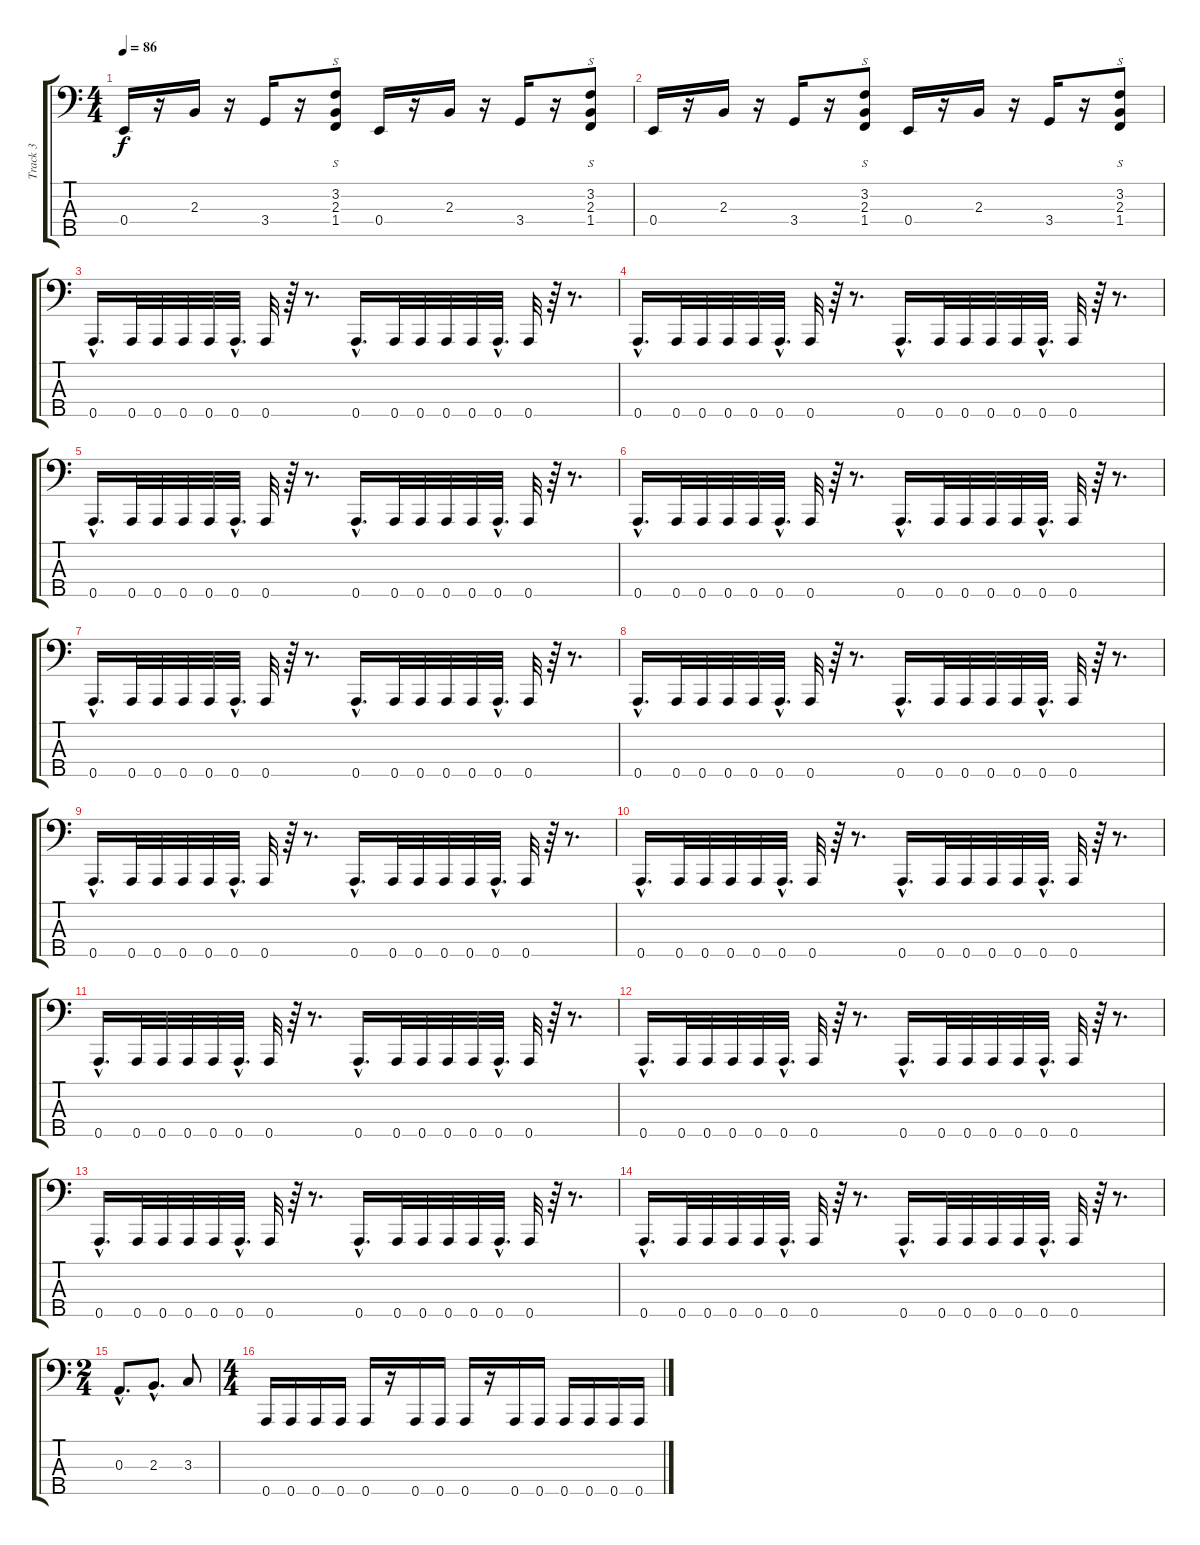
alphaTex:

\track ("Track 3" "Track 3") {instrument electricbassfinger}
\staff {score tabs}
\tuning (G2 D2 A1 E1 A0) {hide}
\ts (4 4)
\tempo 86
\clef f4
\ks c
0.4.16{dy f instrument electricbassfinger} r.16 2.3.16 r.16 3.4.16 r.16 (3.2 2.3 1.4).8{s instrument slapbass1} 0.4.16{instrument electricbassfinger} r.16 2.3.16 r.16 3.4.16 r.16 (3.2 2.3 1.4).8{s instrument slapbass1} |
0.4.16{instrument electricbassfinger} r.16 2.3.16 r.16 3.4.16 r.16 (3.2 2.3 1.4).8{s instrument slapbass1} 0.4.16{instrument electricbassfinger} r.16 2.3.16 r.16 3.4.16 r.16 (3.2 2.3 1.4).8{s instrument slapbass1} |
0.5{hac}.16{d instrument electricbasspick} 0.5.32 0.5.32 0.5.32 0.5.32 0.5{hac}.32{d} 0.5.32 r.64 r.8{d} 0.5{hac}.16{d} 0.5.32 0.5.32 0.5.32 0.5.32 0.5{hac}.32{d} 0.5.32 r.64 r.8{d} |
0.5{hac}.16{d} 0.5.32 0.5.32 0.5.32 0.5.32 0.5{hac}.32{d} 0.5.32 r.64 r.8{d} 0.5{hac}.16{d} 0.5.32 0.5.32 0.5.32 0.5.32 0.5{hac}.32{d} 0.5.32 r.64 r.8{d} |
0.5{hac}.16{d} 0.5.32 0.5.32 0.5.32 0.5.32 0.5{hac}.32{d} 0.5.32 r.64 r.8{d} 0.5{hac}.16{d} 0.5.32 0.5.32 0.5.32 0.5.32 0.5{hac}.32{d} 0.5.32 r.64 r.8{d} |
0.5{hac}.16{d} 0.5.32 0.5.32 0.5.32 0.5.32 0.5{hac}.32{d} 0.5.32 r.64 r.8{d} 0.5{hac}.16{d} 0.5.32 0.5.32 0.5.32 0.5.32 0.5{hac}.32{d} 0.5.32 r.64 r.8{d} |
0.5{hac}.16{d} 0.5.32 0.5.32 0.5.32 0.5.32 0.5{hac}.32{d} 0.5.32 r.64 r.8{d} 0.5{hac}.16{d} 0.5.32 0.5.32 0.5.32 0.5.32 0.5{hac}.32{d} 0.5.32 r.64 r.8{d} |
0.5{hac}.16{d} 0.5.32 0.5.32 0.5.32 0.5.32 0.5{hac}.32{d} 0.5.32 r.64 r.8{d} 0.5{hac}.16{d} 0.5.32 0.5.32 0.5.32 0.5.32 0.5{hac}.32{d} 0.5.32 r.64 r.8{d} |
0.5{hac}.16{d} 0.5.32 0.5.32 0.5.32 0.5.32 0.5{hac}.32{d} 0.5.32 r.64 r.8{d} 0.5{hac}.16{d} 0.5.32 0.5.32 0.5.32 0.5.32 0.5{hac}.32{d} 0.5.32 r.64 r.8{d} |
0.5{hac}.16{d} 0.5.32 0.5.32 0.5.32 0.5.32 0.5{hac}.32{d} 0.5.32 r.64 r.8{d} 0.5{hac}.16{d} 0.5.32 0.5.32 0.5.32 0.5.32 0.5{hac}.32{d} 0.5.32 r.64 r.8{d} |
0.5{hac}.16{d} 0.5.32 0.5.32 0.5.32 0.5.32 0.5{hac}.32{d} 0.5.32 r.64 r.8{d} 0.5{hac}.16{d} 0.5.32 0.5.32 0.5.32 0.5.32 0.5{hac}.32{d} 0.5.32 r.64 r.8{d} |
0.5{hac}.16{d} 0.5.32 0.5.32 0.5.32 0.5.32 0.5{hac}.32{d} 0.5.32 r.64 r.8{d} 0.5{hac}.16{d} 0.5.32 0.5.32 0.5.32 0.5.32 0.5{hac}.32{d} 0.5.32 r.64 r.8{d} |
0.5{hac}.16{d} 0.5.32 0.5.32 0.5.32 0.5.32 0.5{hac}.32{d} 0.5.32 r.64 r.8{d} 0.5{hac}.16{d} 0.5.32 0.5.32 0.5.32 0.5.32 0.5{hac}.32{d} 0.5.32 r.64 r.8{d} |
0.5{hac}.16{d} 0.5.32 0.5.32 0.5.32 0.5.32 0.5{hac}.32{d} 0.5.32 r.64 r.8{d} 0.5{hac}.16{d} 0.5.32 0.5.32 0.5.32 0.5.32 0.5{hac}.32{d} 0.5.32 r.64 r.8{d} |
\ts (2 4)
0.3{hac}.8{d instrument electricbassfinger} 2.3{hac}.8{d} 3.3.8 |
\ts (4 4)
0.5.16 0.5.16 0.5.16 0.5.16 0.5.16 r.16 0.5.16 0.5.16 0.5.16 r.16 0.5.16 0.5.16 0.5.16 0.5.16 0.5.16 0.5.16
